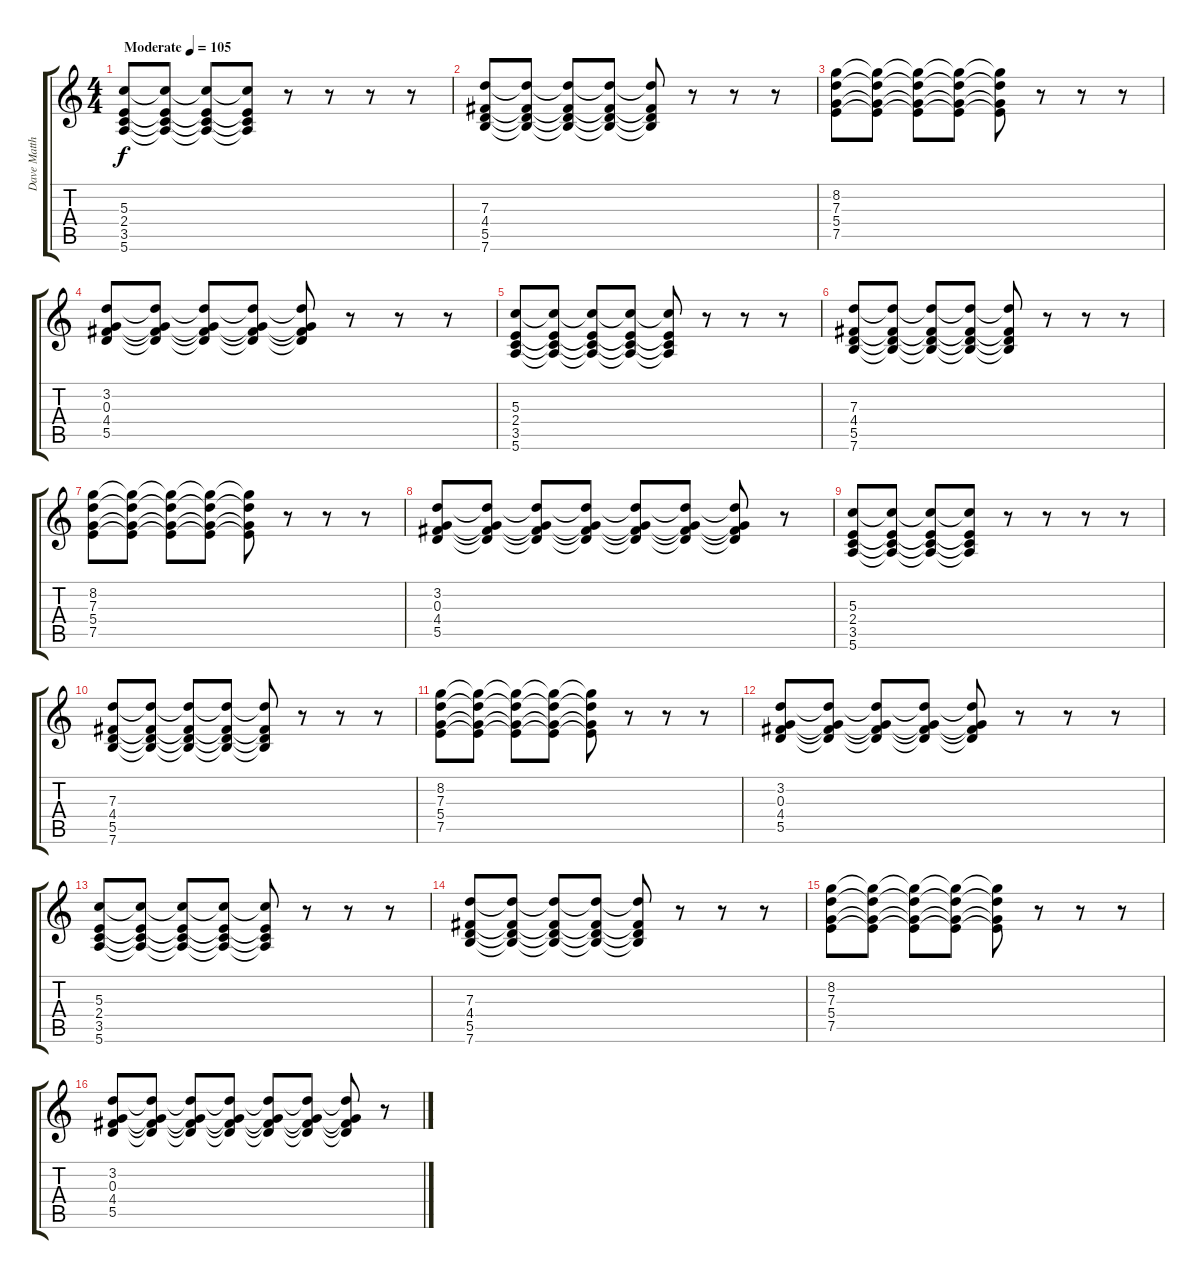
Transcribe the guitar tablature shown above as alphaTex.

\track ("Dave Matthews" "Dave Matth") {instrument acousticguitarsteel}
\staff {score tabs}
\tuning (E4 B3 G3 D3 A2 E2) {hide}
\ts (4 4)
\tempo (105 "Moderate")
\clef g2
\ks c
(5.3 2.4 3.5 5.6).8{dy f instrument acousticguitarsteel} (5.3{t} 2.4{t} 3.5{t} 5.6{t}).8 (5.3{t} 2.4{t} 3.5{t} 5.6{t}).8 (5.3{t} 2.4{t} 3.5{t} 5.6{t}).8 r.8 r.8 r.8 r.8 |
(7.3 4.4 5.5 7.6).8 (7.3{t} 4.4{t} 5.5{t} 7.6{t}).8 (7.3{t} 4.4{t} 5.5{t} 7.6{t}).8 (7.3{t} 4.4{t} 5.5{t} 7.6{t}).8 (7.3{t} 4.4{t} 5.5{t} 7.6{t}).8 r.8 r.8 r.8 |
(8.2 7.3 5.4 7.5).8 (8.2{t} 7.3{t} 5.4{t} 7.5{t}).8 (8.2{t} 7.3{t} 5.4{t} 7.5{t}).8 (8.2{t} 7.3{t} 5.4{t} 7.5{t}).8 (8.2{t} 7.3{t} 5.4{t} 7.5{t}).8 r.8 r.8 r.8 |
(3.2 0.3 4.4 5.5).8 (3.2{t} 0.3{t} 4.4{t} 5.5{t}).8 (3.2{t} 0.3{t} 4.4{t} 5.5{t}).8 (3.2{t} 0.3{t} 4.4{t} 5.5{t}).8 (3.2{t} 0.3{t} 4.4{t} 5.5{t}).8 r.8 r.8 r.8 |
(5.3 2.4 3.5 5.6).8 (5.3{t} 2.4{t} 3.5{t} 5.6{t}).8 (5.3{t} 2.4{t} 3.5{t} 5.6{t}).8 (5.3{t} 2.4{t} 3.5{t} 5.6{t}).8 (5.3{t} 2.4{t} 3.5{t} 5.6{t}).8 r.8 r.8 r.8 |
(7.3 4.4 5.5 7.6).8 (7.3{t} 4.4{t} 5.5{t} 7.6{t}).8 (7.3{t} 4.4{t} 5.5{t} 7.6{t}).8 (7.3{t} 4.4{t} 5.5{t} 7.6{t}).8 (7.3{t} 4.4{t} 5.5{t} 7.6{t}).8 r.8 r.8 r.8 |
(8.2 7.3 5.4 7.5).8 (8.2{t} 7.3{t} 5.4{t} 7.5{t}).8 (8.2{t} 7.3{t} 5.4{t} 7.5{t}).8 (8.2{t} 7.3{t} 5.4{t} 7.5{t}).8 (8.2{t} 7.3{t} 5.4{t} 7.5{t}).8 r.8 r.8 r.8 |
(3.2 0.3 4.4 5.5).8 (3.2{t} 0.3{t} 4.4{t} 5.5{t}).8 (3.2{t} 0.3{t} 4.4{t} 5.5{t}).8 (3.2{t} 0.3{t} 4.4{t} 5.5{t}).8 (3.2{t} 0.3{t} 4.4{t} 5.5{t}).8 (3.2{t} 0.3{t} 4.4{t} 5.5{t}).8 (3.2{t} 0.3{t} 4.4{t} 5.5{t}).8 r.8 |
(5.3 2.4 3.5 5.6).8 (5.3{t} 2.4{t} 3.5{t} 5.6{t}).8 (5.3{t} 2.4{t} 3.5{t} 5.6{t}).8 (5.3{t} 2.4{t} 3.5{t} 5.6{t}).8 r.8 r.8 r.8 r.8 |
(7.3 4.4 5.5 7.6).8 (7.3{t} 4.4{t} 5.5{t} 7.6{t}).8 (7.3{t} 4.4{t} 5.5{t} 7.6{t}).8 (7.3{t} 4.4{t} 5.5{t} 7.6{t}).8 (7.3{t} 4.4{t} 5.5{t} 7.6{t}).8 r.8 r.8 r.8 |
(8.2 7.3 5.4 7.5).8 (8.2{t} 7.3{t} 5.4{t} 7.5{t}).8 (8.2{t} 7.3{t} 5.4{t} 7.5{t}).8 (8.2{t} 7.3{t} 5.4{t} 7.5{t}).8 (8.2{t} 7.3{t} 5.4{t} 7.5{t}).8 r.8 r.8 r.8 |
(3.2 0.3 4.4 5.5).8 (3.2{t} 0.3{t} 4.4{t} 5.5{t}).8 (3.2{t} 0.3{t} 4.4{t} 5.5{t}).8 (3.2{t} 0.3{t} 4.4{t} 5.5{t}).8 (3.2{t} 0.3{t} 4.4{t} 5.5{t}).8 r.8 r.8 r.8 |
(5.3 2.4 3.5 5.6).8 (5.3{t} 2.4{t} 3.5{t} 5.6{t}).8 (5.3{t} 2.4{t} 3.5{t} 5.6{t}).8 (5.3{t} 2.4{t} 3.5{t} 5.6{t}).8 (5.3{t} 2.4{t} 3.5{t} 5.6{t}).8 r.8 r.8 r.8 |
(7.3 4.4 5.5 7.6).8 (7.3{t} 4.4{t} 5.5{t} 7.6{t}).8 (7.3{t} 4.4{t} 5.5{t} 7.6{t}).8 (7.3{t} 4.4{t} 5.5{t} 7.6{t}).8 (7.3{t} 4.4{t} 5.5{t} 7.6{t}).8 r.8 r.8 r.8 |
(8.2 7.3 5.4 7.5).8 (8.2{t} 7.3{t} 5.4{t} 7.5{t}).8 (8.2{t} 7.3{t} 5.4{t} 7.5{t}).8 (8.2{t} 7.3{t} 5.4{t} 7.5{t}).8 (8.2{t} 7.3{t} 5.4{t} 7.5{t}).8 r.8 r.8 r.8 |
(3.2 0.3 4.4 5.5).8 (3.2{t} 0.3{t} 4.4{t} 5.5{t}).8 (3.2{t} 0.3{t} 4.4{t} 5.5{t}).8 (3.2{t} 0.3{t} 4.4{t} 5.5{t}).8 (3.2{t} 0.3{t} 4.4{t} 5.5{t}).8 (3.2{t} 0.3{t} 4.4{t} 5.5{t}).8 (3.2{t} 0.3{t} 4.4{t} 5.5{t}).8 r.8
